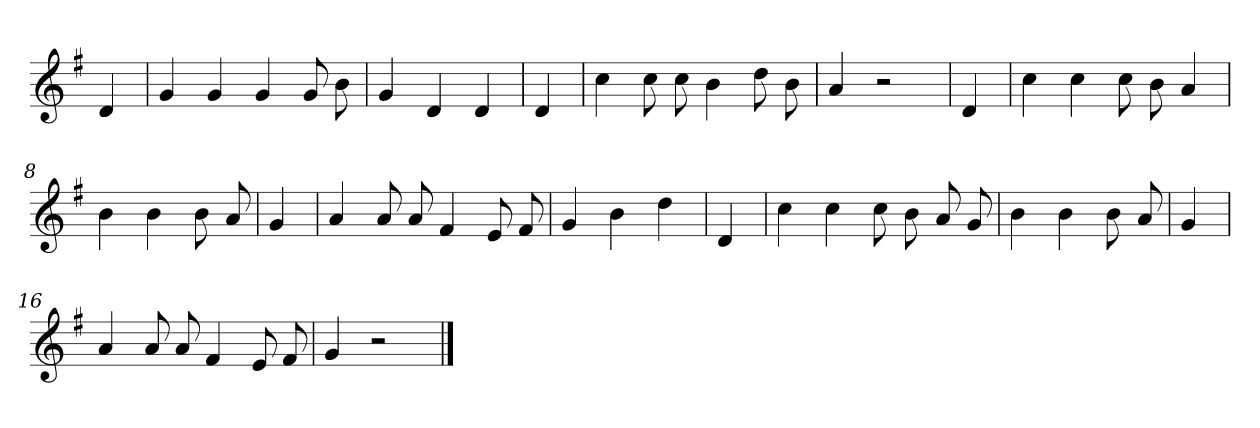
**kern
*part1
*staff1
*clefG2
*k[f#]
*G:
=
4d
=1
4g
4g
4g
8g
8b
=2
4g
4d
4d
=3
4d
=4
4cc
8cc
8cc
4b
8dd
8b
=5
4a
2r
=6
4d
=7
4cc
4cc
8cc
8b
4a
=8
4b
4b
8b
8a
=9
4g
=10
4a
8a
8a
4f#
8e
8f#
=11
4g
4b
4dd
=12
4d
=13
4cc
4cc
8cc
8b
8a
8g
=14
4b
4b
8b
8a
=15
4g
=16
4a
8a
8a
4f#
8e
8f#
=17
4g
2r
==
*-
